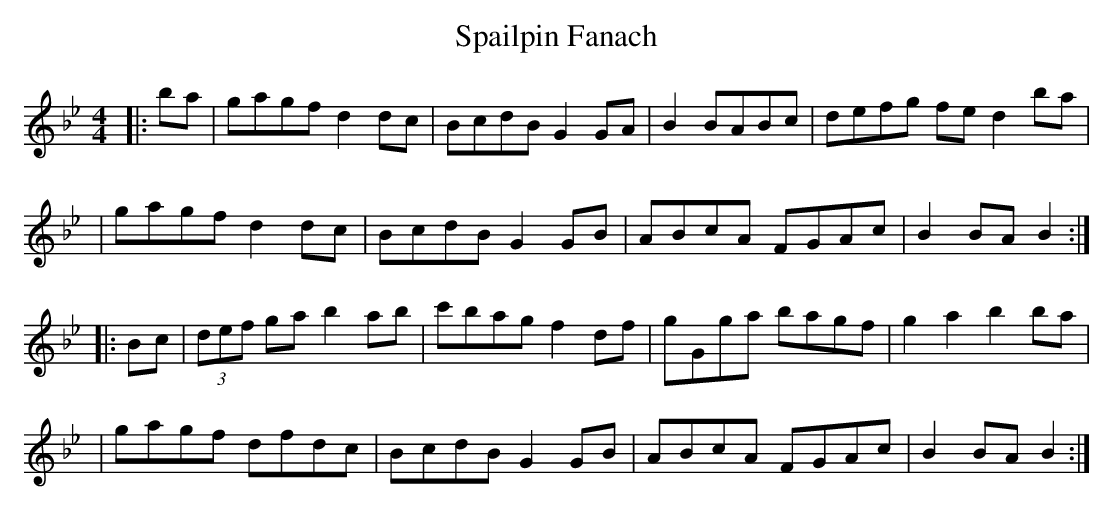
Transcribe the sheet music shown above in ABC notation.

X:1
T: Spailpin Fanach
M: 4/4
L: 1/8
K: Cdor
|:ba|gagfd2dc|BcdBG2GA|B2BABc|defg fed2ba|
|gagfd2dc|BcdBG2GB|ABcA FGAc|B2BAB2:|
|:Bc|(3def ga b2 ab|c'bag f2 df|gGga bagf|g2 a2 b2 ba|
|gagf dfdc|BcdBG2GB|ABcA FGAc|B2BAB2:|
